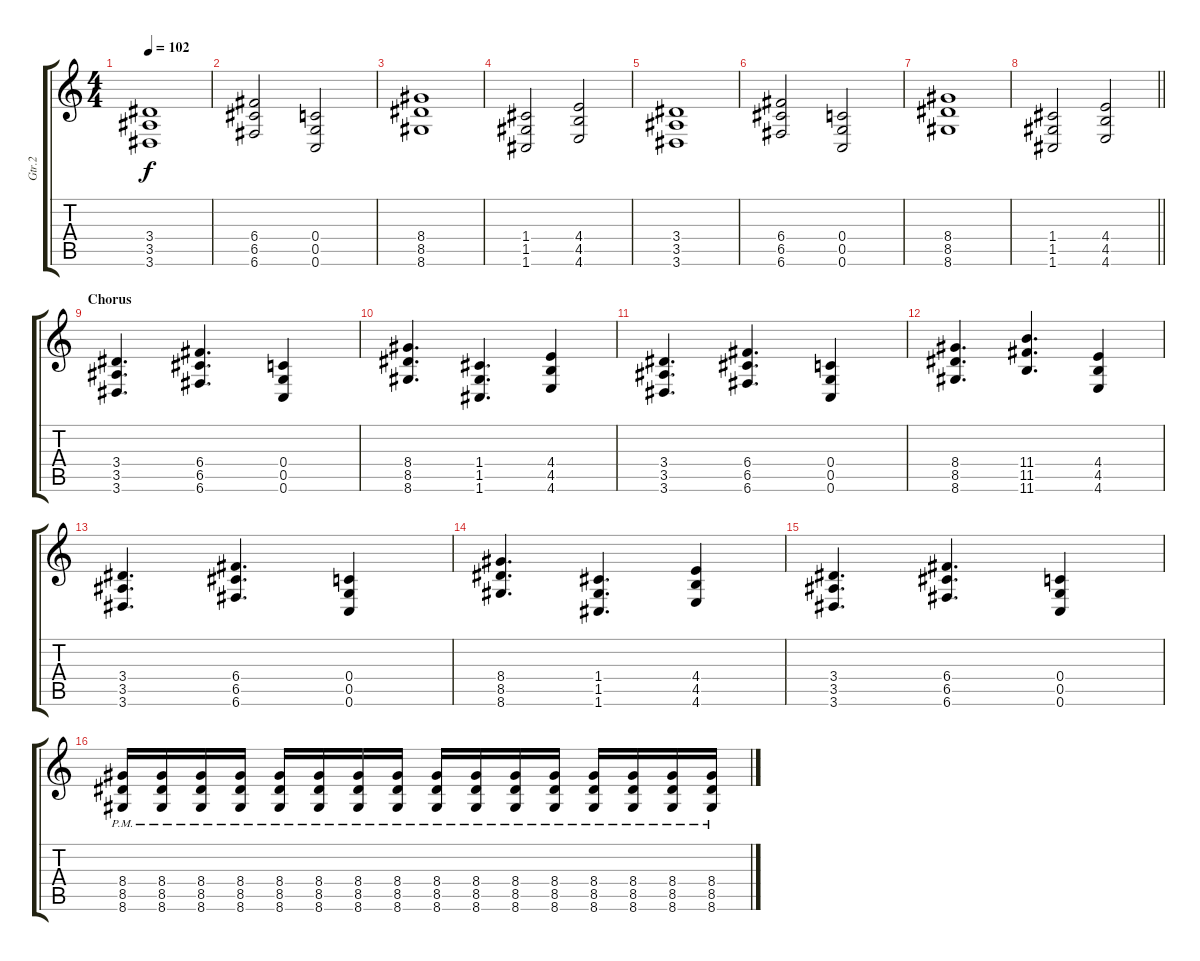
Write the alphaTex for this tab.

\track ("Gtr.2" "Gtr.2") {instrument distortionguitar}
\staff {score tabs}
\tuning (D4 A3 F3 C3 G2 C2) {hide}
\ts (4 4)
\tempo 102
\clef g2
\ks c
(3.4 3.5 3.6).1{dy f volume 14 balance 13} |
(6.4 6.5 6.6).2 (0.4 0.5 0.6).2 |
(8.4 8.5 8.6).1 |
(1.4 1.5 1.6).2 (4.4 4.5 4.6).2 |
(3.4 3.5 3.6).1 |
(6.4 6.5 6.6).2 (0.4 0.5 0.6).2 |
(8.4 8.5 8.6).1 |
\barLineRight lightlight
(1.4 1.5 1.6).2 (4.4 4.5 4.6).2 |
\section ("" "Chorus")
(3.4 3.5 3.6).4{d} (6.4 6.5 6.6).4{d} (0.4 0.5 0.6).4 |
(8.4 8.5 8.6).4{d} (1.4 1.5 1.6).4{d} (4.4 4.5 4.6).4 |
(3.4 3.5 3.6).4{d} (6.4 6.5 6.6).4{d} (0.4 0.5 0.6).4 |
(8.4 8.5 8.6).4{d} (11.4 11.5 11.6).4{d} (4.4 4.5 4.6).4 |
(3.4 3.5 3.6).4{d} (6.4 6.5 6.6).4{d} (0.4 0.5 0.6).4 |
(8.4 8.5 8.6).4{d} (1.4 1.5 1.6).4{d} (4.4 4.5 4.6).4 |
(3.4 3.5 3.6).4{d} (6.4 6.5 6.6).4{d} (0.4 0.5 0.6).4 |
(8.4{pm} 8.5{pm} 8.6{pm}).16 (8.4{pm} 8.5{pm} 8.6{pm}).16 (8.4{pm} 8.5{pm} 8.6{pm}).16 (8.4{pm} 8.5{pm} 8.6{pm}).16 (8.4{pm} 8.5{pm} 8.6{pm}).16 (8.4{pm} 8.5{pm} 8.6{pm}).16 (8.4{pm} 8.5{pm} 8.6{pm}).16 (8.4{pm} 8.5{pm} 8.6{pm}).16 (8.4{pm} 8.5{pm} 8.6{pm}).16 (8.4{pm} 8.5{pm} 8.6{pm}).16 (8.4{pm} 8.5{pm} 8.6{pm}).16 (8.4{pm} 8.5{pm} 8.6{pm}).16 (8.4{pm} 8.5{pm} 8.6{pm}).16 (8.4{pm} 8.5{pm} 8.6{pm}).16 (8.4{pm} 8.5{pm} 8.6{pm}).16 (8.4{pm} 8.5{pm} 8.6{pm}).16
